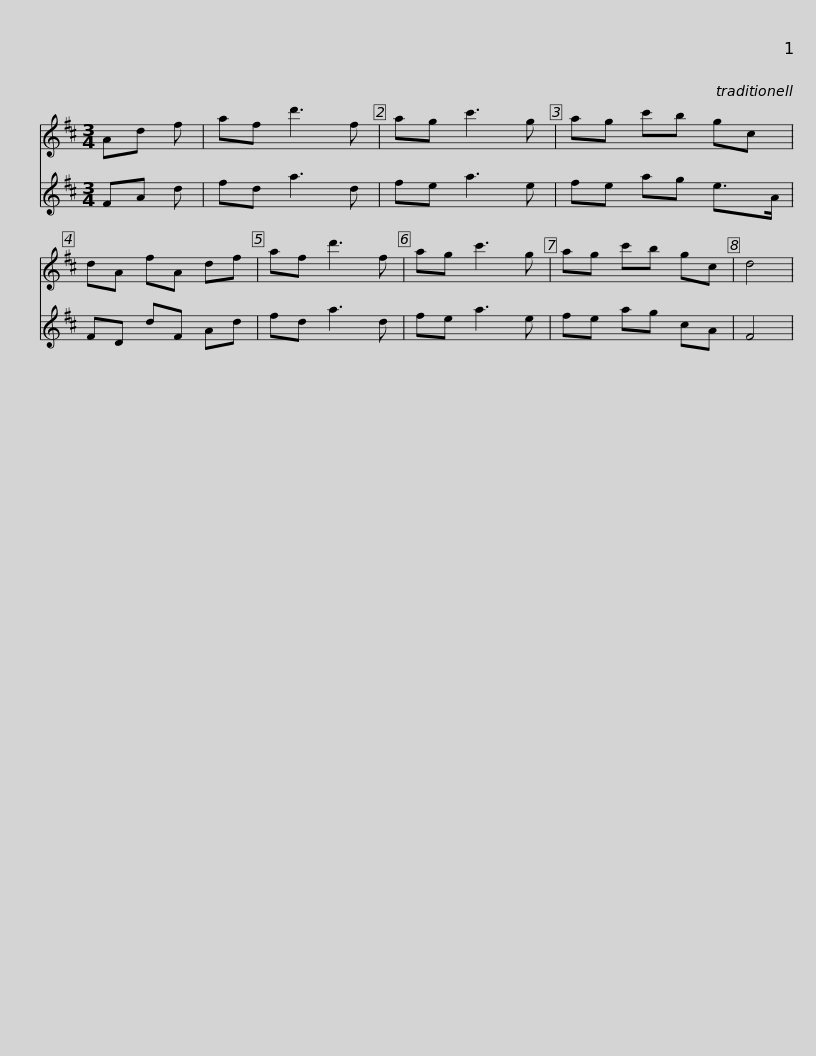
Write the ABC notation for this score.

X:1
%%score 1 2
L:1/8
M:3/4
I:linebreak $
K:D
V:1 treble
V:2 treble
V:1
 Ad f | af d'3 f | ag c'3 g | ag c'b gc | dA fA df | %5
 af d'3 f | ag c'3 g | ag c'b gc |$ d4 | %9
V:2
 FA d | fd a3 d | fe a3 e | fe ag e>A | FD dF Ad | %5
 fd a3 d | fe a3 e | fe ag cA |$ F4 | %9
